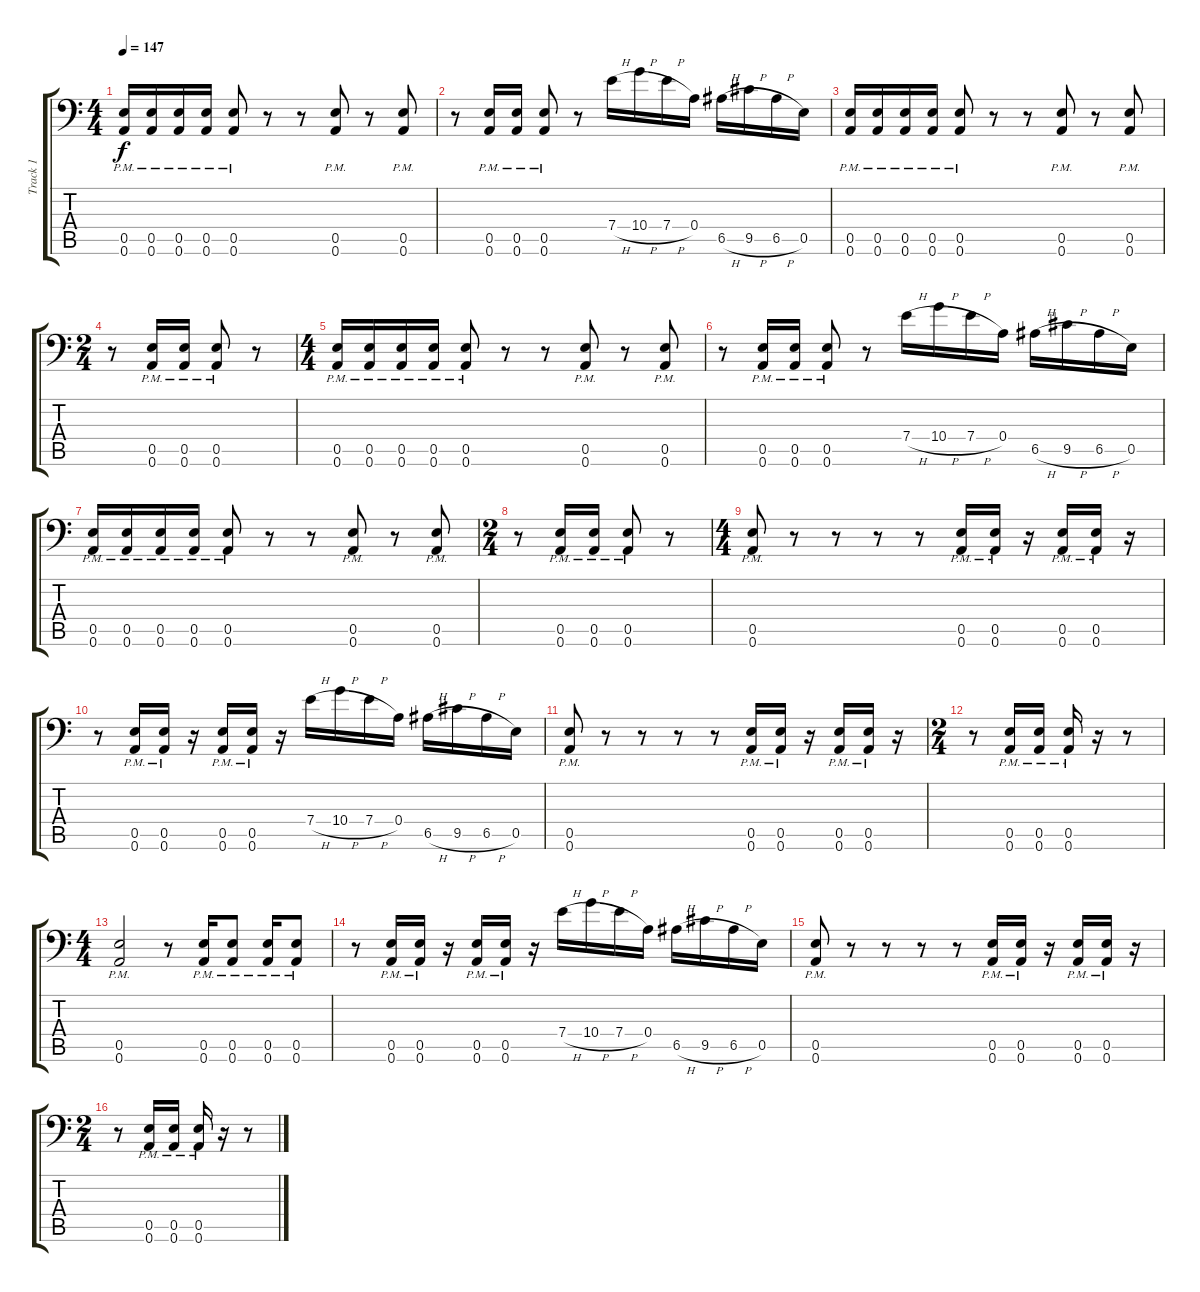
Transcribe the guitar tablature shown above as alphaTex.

\track ("Track 1" "Track 1") {instrument distortionguitar}
\staff {score tabs}
\tuning (B3 Gb3 D3 A2 E2 A1) {hide}
\ts (4 4)
\tempo 147
\clef f4
\ks c
(0.5{pm} 0.6{pm}).16{dy f instrument distortionguitar} (0.5{pm} 0.6{pm}).16 (0.5{pm} 0.6{pm}).16 (0.5{pm} 0.6{pm}).16 (0.5{pm} 0.6{pm}).8 r.8 r.8 (0.5{pm} 0.6{pm}).8 r.8 (0.5{pm} 0.6{pm}).8 |
r.8 (0.5{pm} 0.6{pm}).16 (0.5{pm} 0.6{pm}).16 (0.5{pm} 0.6{pm}).8 r.8 7.4{h}.16 10.4{h}.16 7.4{h}.16 0.4.16 6.5{h}.16 9.5{h}.16 6.5{h}.16 0.5.16 |
(0.5{pm} 0.6{pm}).16 (0.5{pm} 0.6{pm}).16 (0.5{pm} 0.6{pm}).16 (0.5{pm} 0.6{pm}).16 (0.5{pm} 0.6{pm}).8 r.8 r.8 (0.5{pm} 0.6{pm}).8 r.8 (0.5{pm} 0.6{pm}).8 |
\ts (2 4)
r.8 (0.5{pm} 0.6{pm}).16 (0.5{pm} 0.6{pm}).16 (0.5{pm} 0.6{pm}).8 r.8 |
\ts (4 4)
(0.5{pm} 0.6{pm}).16 (0.5{pm} 0.6{pm}).16 (0.5{pm} 0.6{pm}).16 (0.5{pm} 0.6{pm}).16 (0.5{pm} 0.6{pm}).8 r.8 r.8 (0.5{pm} 0.6{pm}).8 r.8 (0.5{pm} 0.6{pm}).8 |
r.8 (0.5{pm} 0.6{pm}).16 (0.5{pm} 0.6{pm}).16 (0.5{pm} 0.6{pm}).8 r.8 7.4{h}.16 10.4{h}.16 7.4{h}.16 0.4.16 6.5{h}.16 9.5{h}.16 6.5{h}.16 0.5.16 |
(0.5{pm} 0.6{pm}).16 (0.5{pm} 0.6{pm}).16 (0.5{pm} 0.6{pm}).16 (0.5{pm} 0.6{pm}).16 (0.5{pm} 0.6{pm}).8 r.8 r.8 (0.5{pm} 0.6{pm}).8 r.8 (0.5{pm} 0.6{pm}).8 |
\ts (2 4)
r.8 (0.5{pm} 0.6{pm}).16 (0.5{pm} 0.6{pm}).16 (0.5{pm} 0.6{pm}).8 r.8 |
\ts (4 4)
(0.5{pm} 0.6{pm}).8 r.8 r.8 r.8 r.8 (0.5{pm} 0.6{pm}).16 (0.5{pm} 0.6{pm}).16 r.16 (0.5{pm} 0.6{pm}).16 (0.5{pm} 0.6{pm}).16 r.16 |
r.8 (0.5{pm} 0.6{pm}).16 (0.5{pm} 0.6{pm}).16 r.16 (0.5{pm} 0.6{pm}).16 (0.5{pm} 0.6{pm}).16 r.16 7.4{h}.16 10.4{h}.16 7.4{h}.16 0.4.16 6.5{h}.16 9.5{h}.16 6.5{h}.16 0.5.16 |
(0.5{pm} 0.6{pm}).8 r.8 r.8 r.8 r.8 (0.5{pm} 0.6{pm}).16 (0.5{pm} 0.6{pm}).16 r.16 (0.5{pm} 0.6{pm}).16 (0.5{pm} 0.6{pm}).16 r.16 |
\ts (2 4)
r.8 (0.5{pm} 0.6{pm}).16 (0.5{pm} 0.6{pm}).16 (0.5{pm} 0.6{pm}).16 r.16 r.8 |
\ts (4 4)
(0.5{pm} 0.6{pm}).2 r.8 (0.5{pm} 0.6{pm}).16 (0.5{pm} 0.6{pm}).8 (0.5{pm} 0.6{pm}).16 (0.5{pm} 0.6{pm}).8 |
r.8 (0.5{pm} 0.6{pm}).16 (0.5{pm} 0.6{pm}).16 r.16 (0.5{pm} 0.6{pm}).16 (0.5{pm} 0.6{pm}).16 r.16 7.4{h}.16 10.4{h}.16 7.4{h}.16 0.4.16 6.5{h}.16 9.5{h}.16 6.5{h}.16 0.5.16 |
(0.5{pm} 0.6{pm}).8 r.8 r.8 r.8 r.8 (0.5{pm} 0.6{pm}).16 (0.5{pm} 0.6{pm}).16 r.16 (0.5{pm} 0.6{pm}).16 (0.5{pm} 0.6{pm}).16 r.16 |
\ts (2 4)
r.8 (0.5{pm} 0.6{pm}).16 (0.5{pm} 0.6{pm}).16 (0.5{pm} 0.6{pm}).16 r.16 r.8
